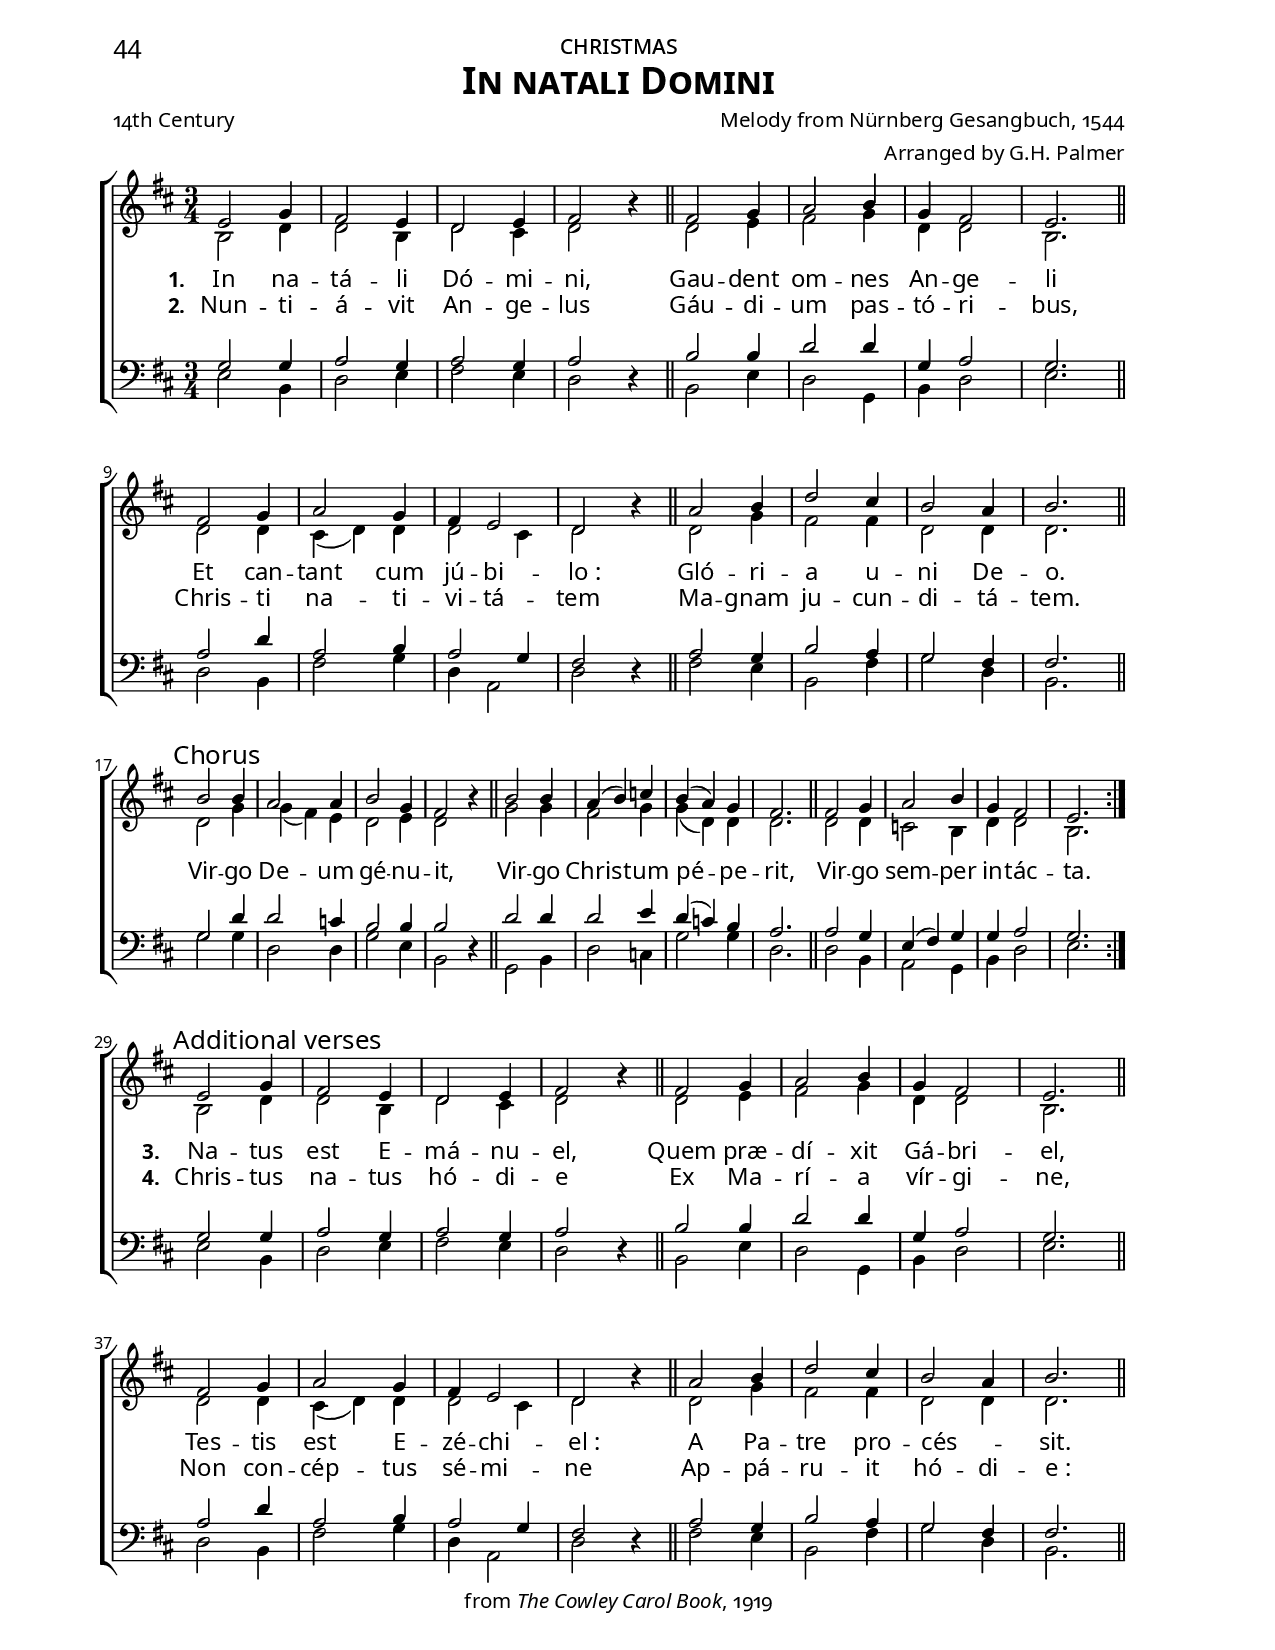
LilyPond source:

\version "2.14.2"
\include "util.ly"
\header {
  title = \markup{\override #'(font-name . "Garamond Premier Pro Semibold"){ \abs-fontsize #18 \smallCapsOldStyle"In natali Domini"}}
  poet = \markup\oldStyleNum"14th Century"
  composer = \markup\oldStyleNum"Melody from Nürnberg Gesangbuch, 1544"
  arranger = \markup\oldStyleNum"Arranged by G.H. Palmer"
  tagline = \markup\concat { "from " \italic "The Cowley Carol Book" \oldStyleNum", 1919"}
}
\paper {
  %print-all-headers = ##t
  paper-height = 11\in
  paper-width = 8.5\in
  indent = 0\in
  %system-system-spacing = #'((basic-distance . 10) (padding . 0))
  system-system-spacing =
    #'((basic-distance . 0)
       (minimum-distance . 0)
       (padding . -15)
       (stretchability . 100))
  ragged-last-bottom = ##f
  ragged-bottom = ##f
  two-sided = ##t
  inner-margin = 1\in
  outer-margin = 0.75\in
  top-margin = 0.26\in
  bottom-margin = 0.25\in
  first-page-number = #044
  print-first-page-number = ##t
  headerLine = \markup{\override #'(font-name . "Garamond Premier Pro") \smallCapsOldStyle"christmas"}
  oddHeaderMarkup = \markup\fill-line{
     \override #'(font-name . "Garamond Premier Pro")\abs-fontsize #12.5
     \combine 
        \fill-line{"" \on-the-fly #print-page-number-check-first
        \oldStylePageNum""
        }
        \fill-line{\headerLine}
  }
  evenHeaderMarkup = \markup {
     \override #'(font-name . "Garamond Premier Pro")\abs-fontsize #12.5
     \combine
        \on-the-fly #print-page-number-check-first
        \oldStylePageNum""
        \fill-line{\headerLine}
  }
}
#(set-global-staff-size 18) \paper{ #(define fonts (make-pango-font-tree "Garamond Premier Pro" "Garamond Premier Pro" "Garamond Premier Pro" (/ 18 20))) }
global = {
  \key d \major
  \time 3/4
}

sopMusic = \relative c' {
  \repeat volta 2 {
    e2 g4 |
    fis2 e4 |
    d2 e4 |
    fis2 b4\rest \bar "||"
    fis2 g4 |
    a2 b4 |
    g4 fis2 |

    e2. \bar "||"
    fis2 g4 |
    a2 g4 |
    fis4 e2 |
    d2 b'4\rest \bar "||"
    a2 b4 |
    d2 cis4 |

    b2 a4 |
    b2. \bar "||" \break \once \override Score.RehearsalMark #'self-alignment-X = #LEFT \mark "Chorus"
    b2 b4 |
    a2 a4 |
    b2 g4 |
    fis2 b4\rest \bar "||"
    b2 b4 |

    a4( b) c |
    b( a) g |
    fis2. \bar "||"
    fis2 g4 |
    a2 b4 |
    g4 fis2 |
    e2. \break
  }
  
  \once \override Score.RehearsalMark #'self-alignment-X = #LEFT
  \mark "Additional verses"
  e2 g4 |
  fis2 e4 |
  d2 e4 |
  fis2 b4\rest \bar "||"
  fis2 g4 |
  a2 b4 |
  g4 fis2 |
  
  e2. \bar "||"
  fis2 g4 |
  a2 g4 |
  fis4 e2 |
  d2 b'4\rest \bar "||"
  a2 b4 |
  d2 cis4 |
  
  b2 a4 |
  b2. \bar "||"
}
sopWords = \lyricmode {
}

altoMusic = \relative c' {
  b2 d4 |
  d2 b4 |
  d2 cis4 |
  d2 s4 \bar "||"
  d2 e4 |
  fis2 g4 |
  d4 d2 |
  
  b2. \bar "||"
  d2 d4 |
  cis4( d) d |
  d2 cis4 |
  d2 s4 \bar "||"
  d2 g4 |
  fis2 fis4 |
  
  d2 d4 |
  d2. \bar "||"
  d2 g4 |
  g( fis) e |
  d2 e4 |
  d2 s4 \bar "||"
  g2 g4 |
  
  fis2 g4 |
  g( d) d |
  d2. \bar "||"
  d2 d4 |
  c2 b4 |
  d4 d2 |
  b2.
  
  
  
  b2 d4 |
  d2 b4 |
  d2 cis4 |
  d2 s4 \bar "||"
  d2 e4 |
  fis2 g4 |
  d4 d2 |
  
  b2. \bar "||"
  d2 d4 |
  cis4( d) d |
  d2 cis4 |
  d2 s4 \bar "||"
  d2 g4 |
  fis2 fis4 |
  
  d2 d4 |
  d2. \bar "||"
}
altoWords = \lyricmode {
  \dropLyricsIV
  \set stanza = #"1. "
  In na -- tá -- li Dó -- mi -- ni,
  Gau -- dent om -- nes An -- ge -- li 
  Et can -- tant cum jú -- bi -- lo_:
  Gló -- ri -- a u -- ni De -- o.
  
  \set associatedVoice = "tenors"
  Vir -- go De -- um gé -- nu -- it, 
  Vir -- go Chris -- tum pé -- pe -- rit,
  \unset associatedVoice
  Vir -- go sem -- per in -- tác -- ta.


  \set stanza = #"3. "
  Na -- tus est E -- má -- nu -- el,
  Quem præ -- dí -- xit Gá -- bri -- el,
  Tes -- tis est E -- zé -- chi -- el_:
  A Pa -- tre pro -- cés -- _ sit.
}
altoWordsII = \lyricmode {
  \dropLyricsIV
  \set stanza = #"2. "
  Nun -- ti -- á -- vit An -- ge -- lus
  Gáu -- di -- um pas -- tó -- ri -- bus, 
  Chris -- ti na -- ti -- vi -- tá -- tem
  Ma -- gnam ju -- cun -- di -- tá -- tem.
  
  \repeat unfold 21 {\skip1}
  \set stanza = #"4. "
  Chris -- tus na -- tus hó -- di -- e
  Ex Ma -- rí -- a vír -- gi -- ne,
  Non con -- cép -- tus sé -- mi -- ne
  Ap -- pá -- ru -- it hó -- di -- e_:

}
altoWordsIII = \lyricmode {
}
altoWordsIV = \lyricmode {
}
altoWordsV = \lyricmode {
  \set stanza = #"5. "
  \set ignoreMelismata = ##t
}
altoWordsVI = \lyricmode {
  \set stanza = #"6. "
  \set ignoreMelismata = ##t
}
tenorMusic = \relative c {
  g'2 g4 |
  a2 g4 |
  a2 g4 |
  a2 s4 \bar "||"
  b2 b4 |
  d2 d4 |
  g,4 a2 |
  
  g2. \bar "||"
  a2 d4 |
  a2 b4 |
  a2 g4 |
  fis2 s4 \bar "||"
  a2 g4 |
  b2 a4 |
  
  g2 fis4 |
  fis2. \bar "||"
  g2 d'4 |
  d2 c4 |
  b2 b4 |
  b2 s4 \bar "||"
  d2 d4 |
  
  d2 e4 |
  d( c) b |
  a2. \bar "||"
  a2 g4 |
  e( fis) g |
  g a2 |
  g2.
  
  
  
  
  
  g2 g4 |
  a2 g4 |
  a2 g4 |
  a2 s4 \bar "||"
  b2 b4 |
  d2 d4 |
  g,4 a2 |
  
  g2. \bar "||"
  a2 d4 |
  a2 b4 |
  a2 g4 |
  fis2 s4 \bar "||"
  a2 g4 |
  b2 a4 |
  
  g2 fis4 |
  fis2. \bar "||"
}
tenorWords = \lyricmode {
}

bassMusic = \relative c {
  e2 b4 |
  d2 e4 |
  fis2 e4 |
  d2 d4\rest \bar "||"
  b2 e4 |
  d2 g,4 |
  b4 d2 |
  
  e2. \bar "||"
  d2 b4 |
  fis'2 g4 |
  d4 a2 |
  d2 d4\rest \bar "||"
  fis2 e4 |
  b2 fis'4 |
  
  g2 d4 |
  b2. \bar "||"
  g'2 g4 |
  d2 d4 |
  g2 e4 |
  b2 d4\rest \bar "||"
  g,2 b4 |
  
  d2 c4 |
  g'2 g4 |
  d2. \bar "||"
  d2 b4 |
  a2 g4 |
  b4 d2 |
  e2.
  
  
  
  
  
  e2 b4 |
  d2 e4 |
  fis2 e4 |
  d2 d4\rest \bar "||"
  b2 e4 |
  d2 g,4 |
  b4 d2 |
  
  e2. \bar "||"
  d2 b4 |
  fis'2 g4 |
  d4 a2 |
  d2 d4\rest \bar "||"
  fis2 e4 |
  b2 fis'4 |
  
  g2 d4 |
  b2. \bar "||"
}
bassWords = \lyricmode {

}

pianoRH = \relative c' {
  
}
pianoLH = \relative c' {
  
}

\score {
  <<
   \new ChoirStaff <<
    \new Staff = women <<
      \new Voice = "sopranos" { \voiceOne << \global \sopMusic >> }
      \new Voice = "altos" { \voiceTwo << \global \altoMusic >> }
    >>
   \new Staff = men <<
      \clef bass
      \new Voice = "tenors" { \voiceOne << \global \tenorMusic >> }
      \new Voice = "basses" { \voiceTwo << \global \bassMusic >> }
    >>
    \new Lyrics \with { alignAboveContext = #"women" \override VerticalAxisGroup #'nonstaff-relatedstaff-spacing = #'((basic-distance . 0) (padding . -1))} \lyricsto "sopranos" \sopWords
     \new Lyrics = "altosVI"  \with { alignBelowContext = #"women" \override VerticalAxisGroup #'nonstaff-relatedstaff-spacing = #'((basic-distance . 0))} \lyricsto "sopranos" \altoWordsVI
    \new Lyrics = "altosV"  \with { alignBelowContext = #"women" \override VerticalAxisGroup #'nonstaff-relatedstaff-spacing = #'((basic-distance . 0))} \lyricsto "sopranos" \altoWordsV
    \new Lyrics = "altosIV"  \with { alignBelowContext = #"women" \override VerticalAxisGroup #'nonstaff-relatedstaff-spacing = #'((basic-distance . 0))} \lyricsto "sopranos" \altoWordsIV
    \new Lyrics = "altosIII"  \with { alignBelowContext = #"women" \override VerticalAxisGroup #'nonstaff-relatedstaff-spacing = #'((basic-distance . 0))} \lyricsto "sopranos" \altoWordsIII
    \new Lyrics = "altosII"  \with { alignBelowContext = #"women" \override VerticalAxisGroup #'nonstaff-relatedstaff-spacing = #'((basic-distance . 0))} \lyricsto "sopranos" \altoWordsII
    \new Lyrics = "altos"  \with { alignBelowContext = #"women" } \lyricsto "sopranos" \altoWords
    \new Lyrics \with { alignAboveContext = #"men" \override VerticalAxisGroup #'nonstaff-relatedstaff-spacing = #'((basic-distance . 0) (padding . -1)) } \lyricsto "tenors" \tenorWords
    \new Lyrics \with { alignBelowContext = #"men" \override VerticalAxisGroup #'nonstaff-relatedstaff-spacing = #'((basic-distance . 0)) } \lyricsto "basses" \bassWords
  >>
%    \new PianoStaff << \new Staff { \new Voice { \pianoRH } } \new Staff { \clef "bass" \pianoLH } >>
  >>
  \layout {
  \context {
    \Lyrics
    \override LyricText #'font-size = #1.3
  }
    #(define fonts (make-pango-font-tree "Garamond Premier Pro" "Garamond Premier Pro" "Garamond Premier Pro" (/ 18 20)))
    \context {
      \Score
      %\override SpacingSpanner #'base-shortest-duration = #(ly:make-moment 1 8)
      %\override SpacingSpanner #'common-shortest-duration = #(ly:make-moment 1 4)
    }
    \context {
      % Remove all empty staves
      % \Staff \RemoveEmptyStaves \override VerticalAxisGroup #'remove-first = ##t
    }
    \context {
      \Lyrics
      \override LyricText #'X-offset = #center-on-word
    }
  }
}

